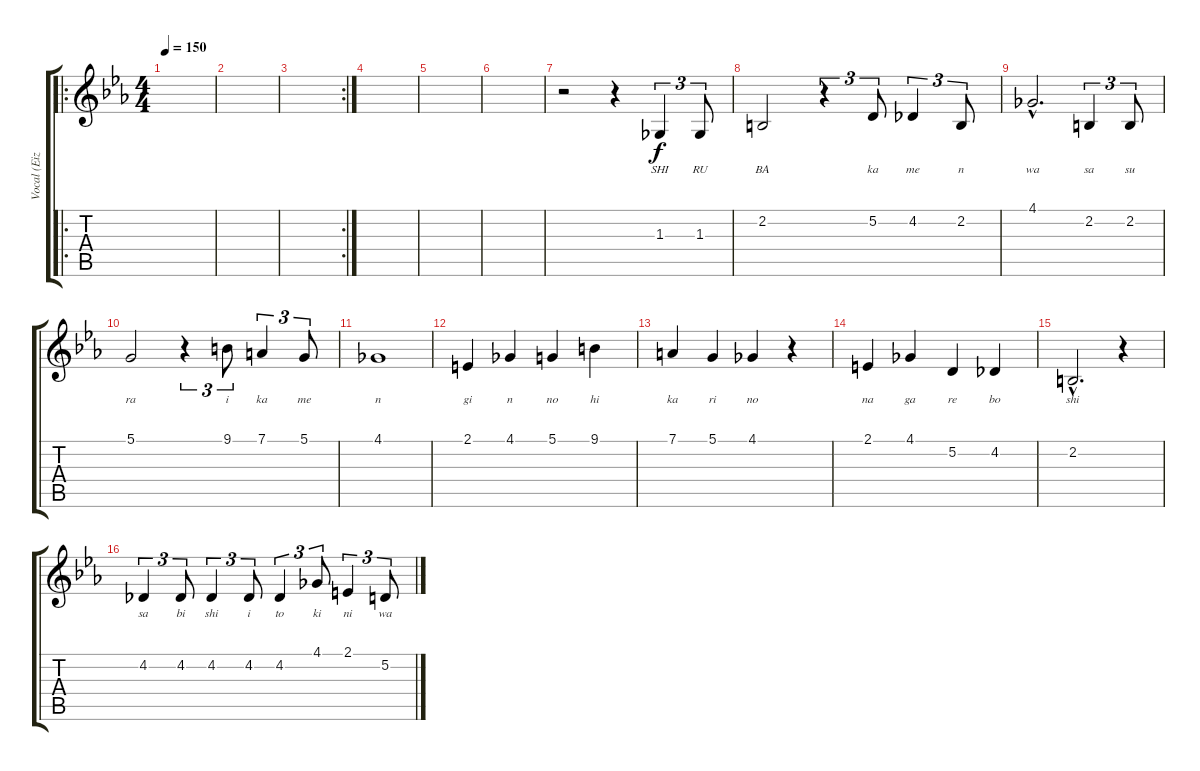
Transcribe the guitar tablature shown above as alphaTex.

\track ("Vocal (Eizo)" "Vocal (Eiz") {instrument flute}
\staff {score tabs}
\tuning (D4 A3 F3 C3 G2 D2) {hide}
\ro
\ts (4 4)
\tempo 150
\clef g2
\ks eb
|
|
\rc 2
|
|
|
|
r.2 r.4 1.3.4{tu (3 2) lyrics (0 "SHI") lyrics (1 "") lyrics (2 "") lyrics (3 "") lyrics (4 "")} 1.3.8{tu (3 2) lyrics (0 "RU") lyrics (1 "") lyrics (2 "") lyrics (3 "") lyrics (4 "")} |
2.2.2{lyrics (0 "BA") lyrics (1 "") lyrics (2 "") lyrics (3 "") lyrics (4 "")} r.4{tu (3 2)} 5.2.8{tu (3 2) lyrics (0 "ka") lyrics (1 "") lyrics (2 "") lyrics (3 "") lyrics (4 "")} 4.2.4{tu (3 2) lyrics (0 "me") lyrics (1 "") lyrics (2 "") lyrics (3 "") lyrics (4 "")} 2.2.8{tu (3 2) lyrics (0 "n") lyrics (1 "") lyrics (2 "") lyrics (3 "") lyrics (4 "")} |
4.1{hac}.2{d lyrics (0 "wa") lyrics (1 "") lyrics (2 "") lyrics (3 "") lyrics (4 "")} 2.2.4{tu (3 2) lyrics (0 "sa") lyrics (1 "") lyrics (2 "") lyrics (3 "") lyrics (4 "")} 2.2.8{tu (3 2) lyrics (0 "su") lyrics (1 "") lyrics (2 "") lyrics (3 "") lyrics (4 "")} |
5.1.2{lyrics (0 "ra") lyrics (1 "") lyrics (2 "") lyrics (3 "") lyrics (4 "")} r.4{tu (3 2)} 9.1.8{tu (3 2) lyrics (0 "i") lyrics (1 "") lyrics (2 "") lyrics (3 "") lyrics (4 "")} 7.1.4{tu (3 2) lyrics (0 "ka") lyrics (1 "") lyrics (2 "") lyrics (3 "") lyrics (4 "")} 5.1.8{tu (3 2) lyrics (0 "me") lyrics (1 "") lyrics (2 "") lyrics (3 "") lyrics (4 "")} |
4.1.1{lyrics (0 "n") lyrics (1 "") lyrics (2 "") lyrics (3 "") lyrics (4 "")} |
2.1.4{lyrics (0 "gi") lyrics (1 "") lyrics (2 "") lyrics (3 "") lyrics (4 "")} 4.1.4{lyrics (0 "n") lyrics (1 "") lyrics (2 "") lyrics (3 "") lyrics (4 "")} 5.1.4{lyrics (0 "no") lyrics (1 "") lyrics (2 "") lyrics (3 "") lyrics (4 "")} 9.1.4{lyrics (0 "hi") lyrics (1 "") lyrics (2 "") lyrics (3 "") lyrics (4 "")} |
7.1.4{lyrics (0 "ka") lyrics (1 "") lyrics (2 "") lyrics (3 "") lyrics (4 "")} 5.1.4{lyrics (0 "ri") lyrics (1 "") lyrics (2 "") lyrics (3 "") lyrics (4 "")} 4.1.4{lyrics (0 "no") lyrics (1 "") lyrics (2 "") lyrics (3 "") lyrics (4 "")} r.4 |
2.1.4{lyrics (0 "na") lyrics (1 "") lyrics (2 "") lyrics (3 "") lyrics (4 "")} 4.1.4{lyrics (0 "ga") lyrics (1 "") lyrics (2 "") lyrics (3 "") lyrics (4 "")} 5.2.4{lyrics (0 "re") lyrics (1 "") lyrics (2 "") lyrics (3 "") lyrics (4 "")} 4.2.4{lyrics (0 "bo") lyrics (1 "") lyrics (2 "") lyrics (3 "") lyrics (4 "")} |
2.2{hac}.2{d lyrics (0 "shi") lyrics (1 "") lyrics (2 "") lyrics (3 "") lyrics (4 "")} r.4 |
4.2.4{tu (3 2) lyrics (0 "sa") lyrics (1 "") lyrics (2 "") lyrics (3 "") lyrics (4 "")} 4.2.8{tu (3 2) lyrics (0 "bi") lyrics (1 "") lyrics (2 "") lyrics (3 "") lyrics (4 "")} 4.2.4{tu (3 2) lyrics (0 "shi") lyrics (1 "") lyrics (2 "") lyrics (3 "") lyrics (4 "")} 4.2.8{tu (3 2) lyrics (0 "i") lyrics (1 "") lyrics (2 "") lyrics (3 "") lyrics (4 "")} 4.2.4{tu (3 2) lyrics (0 "to") lyrics (1 "") lyrics (2 "") lyrics (3 "") lyrics (4 "")} 4.1.8{tu (3 2) lyrics (0 "ki") lyrics (1 "") lyrics (2 "") lyrics (3 "") lyrics (4 "")} 2.1.4{tu (3 2) lyrics (0 "ni") lyrics (1 "") lyrics (2 "") lyrics (3 "") lyrics (4 "")} 5.2.8{tu (3 2) lyrics (0 "wa") lyrics (1 "") lyrics (2 "") lyrics (3 "") lyrics (4 "")}
